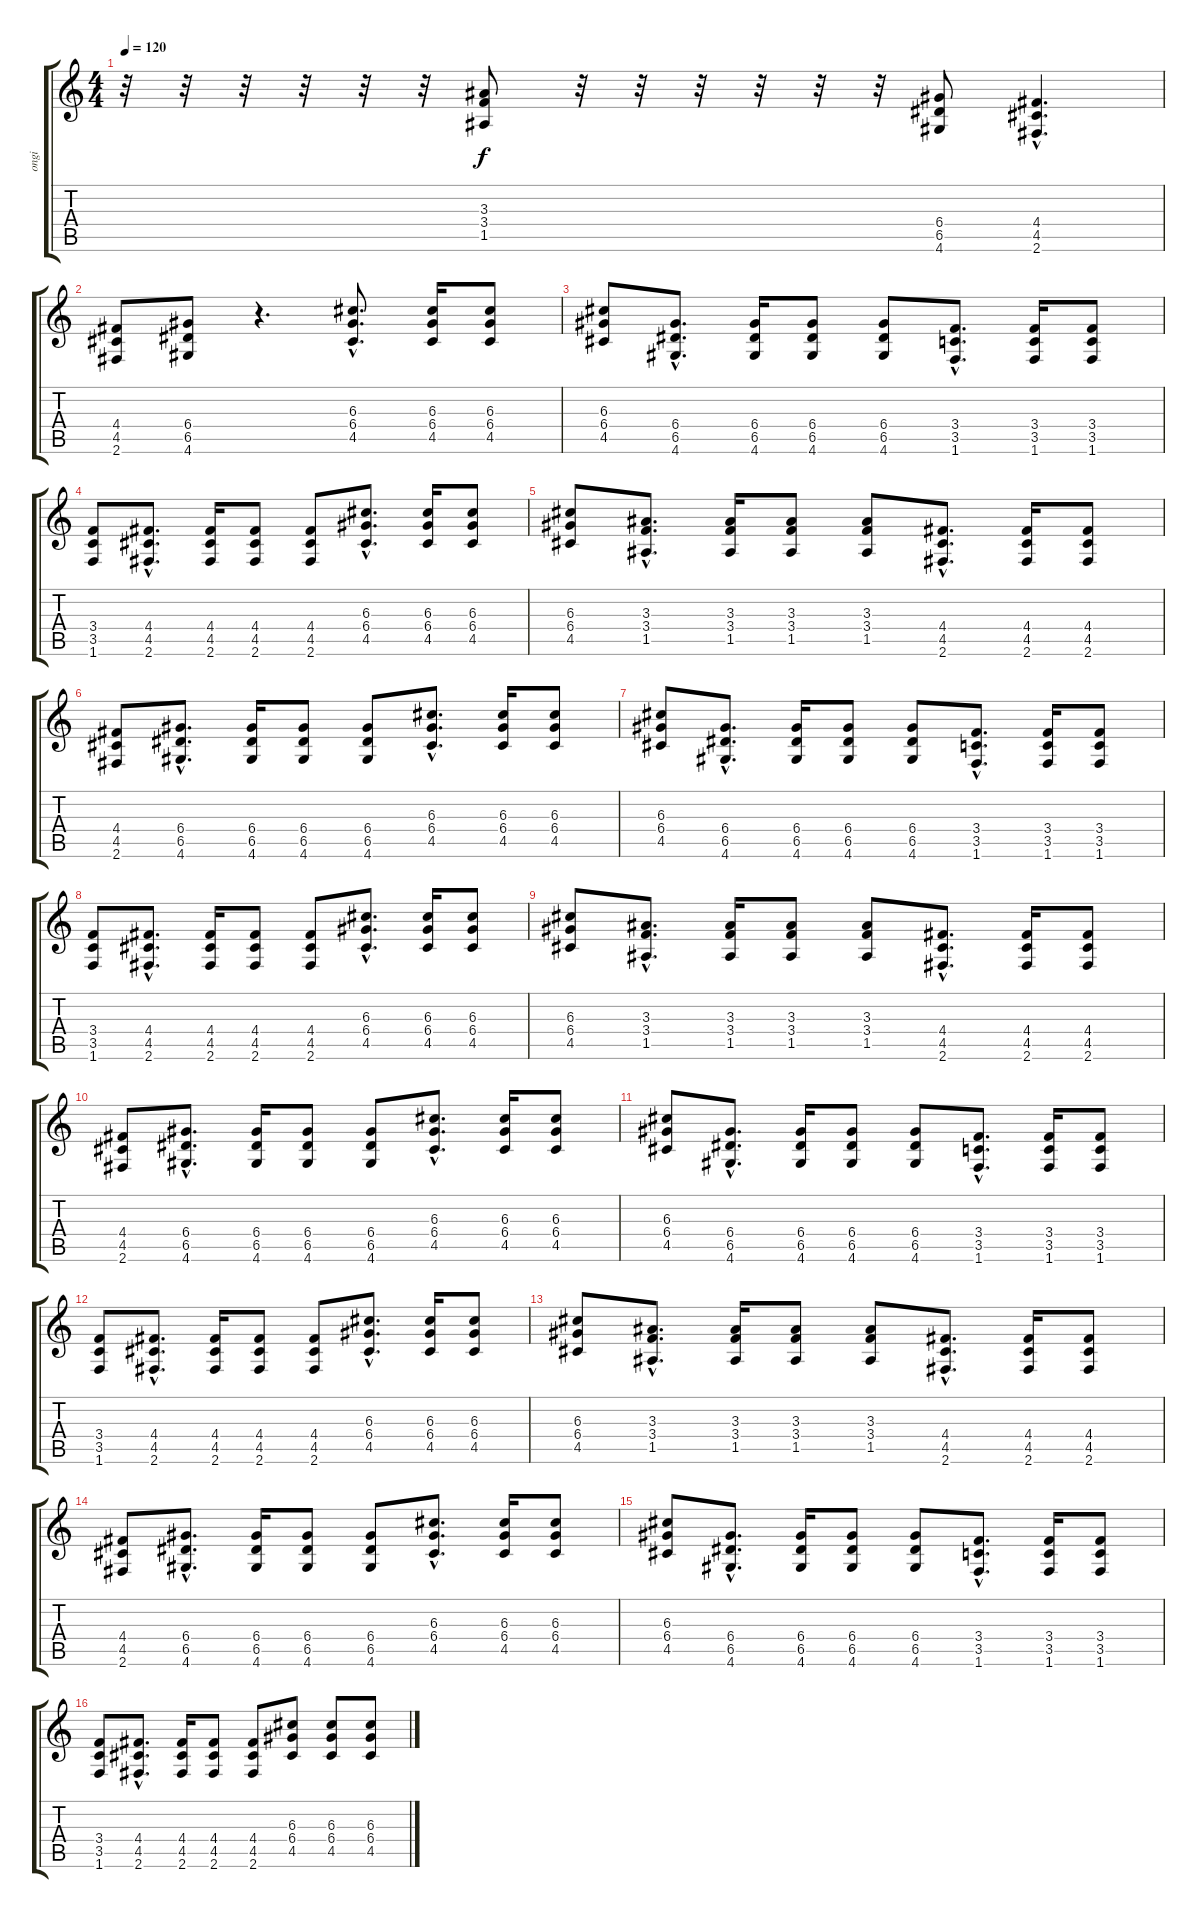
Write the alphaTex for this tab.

\track ("ongi" "ongi") {instrument distortionguitar}
\staff {score tabs}
\tuning (E4 B3 G3 D3 A2 E2) {hide}
\ts (4 4)
\tempo 120
\clef g2
\ks c
r.32{dy f} r.32 r.32 r.32 r.32 r.32 (3.3 3.4 1.5).8 r.32 r.32 r.32 r.32 r.32 r.32 (6.4 6.5 4.6).8 (4.4{hac} 4.5{hac} 2.6{hac}).4{d} |
(4.4 4.5 2.6).8 (6.4 6.5 4.6).8 r.4{d} (6.3{hac} 6.4{hac} 4.5{hac}).8{d} (6.3 6.4 4.5).16 (6.3 6.4 4.5).8 |
(6.3 6.4 4.5).8 (6.4{hac} 6.5{hac} 4.6{hac}).8{d} (6.4 6.5 4.6).16 (6.4 6.5 4.6).8 (6.4 6.5 4.6).8 (3.4{hac} 3.5{hac} 1.6{hac}).8{d} (3.4 3.5 1.6).16 (3.4 3.5 1.6).8 |
(3.4 3.5 1.6).8 (4.4{hac} 4.5{hac} 2.6{hac}).8{d} (4.4 4.5 2.6).16 (4.4 4.5 2.6).8 (4.4 4.5 2.6).8 (6.3{hac} 6.4{hac} 4.5{hac}).8{d} (6.3 6.4 4.5).16 (6.3 6.4 4.5).8 |
(6.3 6.4 4.5).8 (3.3{hac} 3.4{hac} 1.5{hac}).8{d} (3.3 3.4 1.5).16 (3.3 3.4 1.5).8 (3.3 3.4 1.5).8 (4.4{hac} 4.5{hac} 2.6{hac}).8{d} (4.4 4.5 2.6).16 (4.4 4.5 2.6).8 |
(4.4 4.5 2.6).8 (6.4{hac} 6.5{hac} 4.6{hac}).8{d} (6.4 6.5 4.6).16 (6.4 6.5 4.6).8 (6.4 6.5 4.6).8 (6.3{hac} 6.4{hac} 4.5{hac}).8{d} (6.3 6.4 4.5).16 (6.3 6.4 4.5).8 |
(6.3 6.4 4.5).8 (6.4{hac} 6.5{hac} 4.6{hac}).8{d} (6.4 6.5 4.6).16 (6.4 6.5 4.6).8 (6.4 6.5 4.6).8 (3.4{hac} 3.5{hac} 1.6{hac}).8{d} (3.4 3.5 1.6).16 (3.4 3.5 1.6).8 |
(3.4 3.5 1.6).8 (4.4{hac} 4.5{hac} 2.6{hac}).8{d} (4.4 4.5 2.6).16 (4.4 4.5 2.6).8 (4.4 4.5 2.6).8 (6.3{hac} 6.4{hac} 4.5{hac}).8{d} (6.3 6.4 4.5).16 (6.3 6.4 4.5).8 |
(6.3 6.4 4.5).8 (3.3{hac} 3.4{hac} 1.5{hac}).8{d} (3.3 3.4 1.5).16 (3.3 3.4 1.5).8 (3.3 3.4 1.5).8 (4.4{hac} 4.5{hac} 2.6{hac}).8{d} (4.4 4.5 2.6).16 (4.4 4.5 2.6).8 |
(4.4 4.5 2.6).8 (6.4{hac} 6.5{hac} 4.6{hac}).8{d} (6.4 6.5 4.6).16 (6.4 6.5 4.6).8 (6.4 6.5 4.6).8 (6.3{hac} 6.4{hac} 4.5{hac}).8{d} (6.3 6.4 4.5).16 (6.3 6.4 4.5).8 |
(6.3 6.4 4.5).8 (6.4{hac} 6.5{hac} 4.6{hac}).8{d} (6.4 6.5 4.6).16 (6.4 6.5 4.6).8 (6.4 6.5 4.6).8 (3.4{hac} 3.5{hac} 1.6{hac}).8{d} (3.4 3.5 1.6).16 (3.4 3.5 1.6).8 |
(3.4 3.5 1.6).8 (4.4{hac} 4.5{hac} 2.6{hac}).8{d} (4.4 4.5 2.6).16 (4.4 4.5 2.6).8 (4.4 4.5 2.6).8 (6.3{hac} 6.4{hac} 4.5{hac}).8{d} (6.3 6.4 4.5).16 (6.3 6.4 4.5).8 |
(6.3 6.4 4.5).8 (3.3{hac} 3.4{hac} 1.5{hac}).8{d} (3.3 3.4 1.5).16 (3.3 3.4 1.5).8 (3.3 3.4 1.5).8 (4.4{hac} 4.5{hac} 2.6{hac}).8{d} (4.4 4.5 2.6).16 (4.4 4.5 2.6).8 |
(4.4 4.5 2.6).8 (6.4{hac} 6.5{hac} 4.6{hac}).8{d} (6.4 6.5 4.6).16 (6.4 6.5 4.6).8 (6.4 6.5 4.6).8 (6.3{hac} 6.4{hac} 4.5{hac}).8{d} (6.3 6.4 4.5).16 (6.3 6.4 4.5).8 |
(6.3 6.4 4.5).8 (6.4{hac} 6.5{hac} 4.6{hac}).8{d} (6.4 6.5 4.6).16 (6.4 6.5 4.6).8 (6.4 6.5 4.6).8 (3.4{hac} 3.5{hac} 1.6{hac}).8{d} (3.4 3.5 1.6).16 (3.4 3.5 1.6).8 |
(3.4 3.5 1.6).8 (4.4{hac} 4.5{hac} 2.6{hac}).8{d} (4.4 4.5 2.6).16 (4.4 4.5 2.6).8 (4.4 4.5 2.6).8 (6.3 6.4 4.5).8 (6.3 6.4 4.5).8 (6.3 6.4 4.5).8
